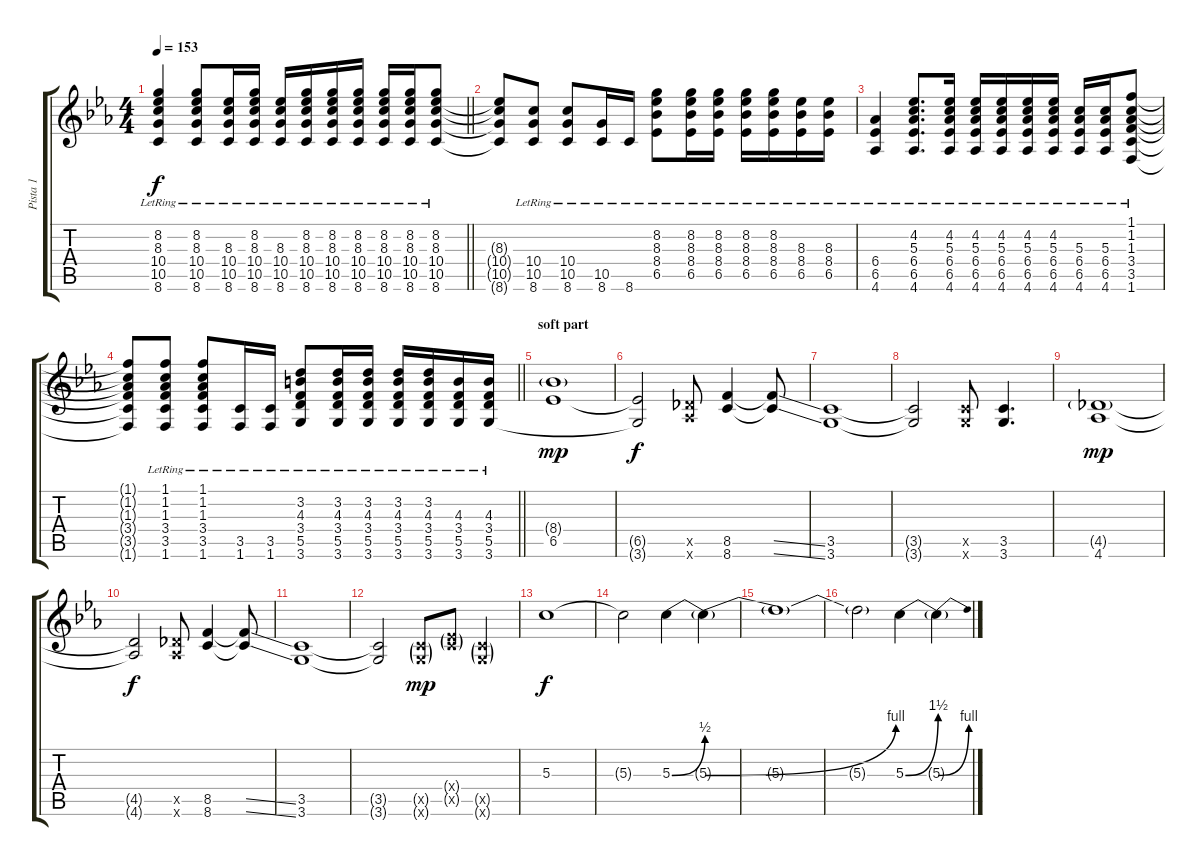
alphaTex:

\track ("Pista 1" "Pista 1") {instrument electricguitarclean}
\staff {score tabs}
\tuning (E4 B3 G3 D3 A2 E2) {hide}
\ts (4 4)
\tempo 153
\clef g2
\barLineRight lightlight
\ks eb
(8.2{lr} 8.3{lr} 10.4{lr} 10.5{lr} 8.6{lr}).4{dy f} (8.2{lr} 8.3{lr} 10.4{lr} 10.5{lr} 8.6{lr}).8 (8.3{lr} 10.4{lr} 10.5{lr} 8.6{lr}).16 (8.2{lr} 8.3{lr} 10.4{lr} 10.5{lr} 8.6{lr}).16 (8.3{lr} 10.4{lr} 10.5{lr} 8.6{lr}).16 (8.2{lr} 8.3{lr} 10.4{lr} 10.5{lr} 8.6{lr}).16 (8.2{lr} 8.3{lr} 10.4{lr} 10.5{lr} 8.6{lr}).16 (8.2{lr} 8.3{lr} 10.4{lr} 10.5{lr} 8.6{lr}).16 (8.2{lr} 8.3{lr} 10.4{lr} 10.5{lr} 8.6{lr}).16 (8.2{lr} 8.3{lr} 10.4{lr} 10.5{lr} 8.6{lr}).16 (8.2{lr} 8.3{lr} 10.4{lr} 10.5{lr} 8.6{lr}).8 |
(8.3{t} 10.4{t} 10.5{t} 8.6{t}).8 (10.4{lr} 10.5{lr} 8.6{lr}).8 (10.4{lr} 10.5{lr} 8.6{lr}).8 (10.5{lr} 8.6{lr}).16 8.6{lr}.16 (8.2{lr} 8.3{lr} 8.4{lr} 6.5{lr}).8 (8.2{lr} 8.3{lr} 8.4{lr} 6.5{lr}).16 (8.2{lr} 8.3{lr} 8.4{lr} 6.5{lr}).16 (8.2{lr} 8.3{lr} 8.4{lr} 6.5{lr}).16 (8.2{lr} 8.3{lr} 8.4{lr} 6.5{lr}).16 (8.3{lr} 8.4{lr} 6.5{lr}).16 (8.3{lr} 8.4{lr} 6.5{lr}).16 |
(6.4{lr} 6.5{lr} 4.6{lr}).4 (4.2{lr} 5.3{lr} 6.4{lr} 6.5{lr} 4.6{lr}).8{d} (4.2{lr} 5.3{lr} 6.4{lr} 6.5{lr} 4.6{lr}).16 (4.2{lr} 5.3{lr} 6.4{lr} 6.5{lr} 4.6{lr}).16 (4.2{lr} 5.3{lr} 6.4{lr} 6.5{lr} 4.6{lr}).16 (4.2{lr} 5.3{lr} 6.4{lr} 6.5{lr} 4.6{lr}).16 (4.2{lr} 5.3{lr} 6.4{lr} 6.5{lr} 4.6{lr}).16 (5.3{lr} 6.4{lr} 6.5{lr} 4.6{lr}).16 (5.3{lr} 6.4{lr} 6.5{lr} 4.6{lr}).16 (1.1{lr} 1.2{lr} 1.3{lr} 3.4{lr} 3.5{lr} 1.6{lr}).8 |
\barLineRight lightlight
(1.1{t} 1.2{t} 1.3{t} 3.4{t} 3.5{t} 1.6{t}).8 (1.1{lr} 1.2{lr} 1.3{lr} 3.4{lr} 3.5{lr} 1.6{lr}).8 (1.1{lr} 1.2{lr} 1.3{lr} 3.4{lr} 3.5{lr} 1.6{lr}).8 (3.5{lr} 1.6{lr}).16 (3.5{lr} 1.6{lr}).16 (3.2{lr} 4.3{lr} 3.4{lr} 5.5{lr} 3.6{lr}).8 (3.2{lr} 4.3{lr} 3.4{lr} 5.5{lr} 3.6{lr}).16 (3.2{lr} 4.3{lr} 3.4{lr} 5.5{lr} 3.6{lr}).16 (3.2{lr} 4.3{lr} 3.4{lr} 5.5{lr} 3.6{lr}).16 (3.2{lr} 4.3{lr} 3.4{lr} 5.5{lr} 3.6{lr}).16 (4.3{lr} 3.4{lr} 5.5{lr} 3.6{lr}).16 (4.3{lr} 3.4{lr} 5.5{lr} 3.6{lr}).16 |
\section ("" "soft part")
(8.4{g} 6.5).1{dy mp} |
(6.5{t} 3.6{t}).2{dy f} (4.5{x} 4.6{x}).8 (8.5 8.6).4 (8.5{ss t} 8.6{ss t}).8 |
(3.5 3.6).1 |
(3.5{t} 3.6{t}).2 (3.5{x} 3.6{x}).8 (3.5 3.6).4{d} |
(4.5{g} 4.6).1{dy mp} |
(4.5{t} 4.6{t}).2{dy f} (4.5{x} 4.6{x}).8 (8.5 8.6).4 (8.5{ss t} 8.6{ss t}).8 |
(3.5 3.6).1 |
(3.5{t} 3.6{t}).2 (3.5{g x} 3.6{g x}).8{dy mp} (1.4{g x} 3.5{g x}).8 (3.5{g x} 3.6{g x}).4 |
5.3.1{dy f} |
5.3{t}.2 5.3{be (bend 0 0 60 2)}.4 5.3{be (bend 0 0 60 4) t}.4 |
5.3{t}.1 |
5.3{t}.2 5.3{be (bend 0 0 60 6)}.4 5.3{be (bend 0 0 60 4) t}.4
